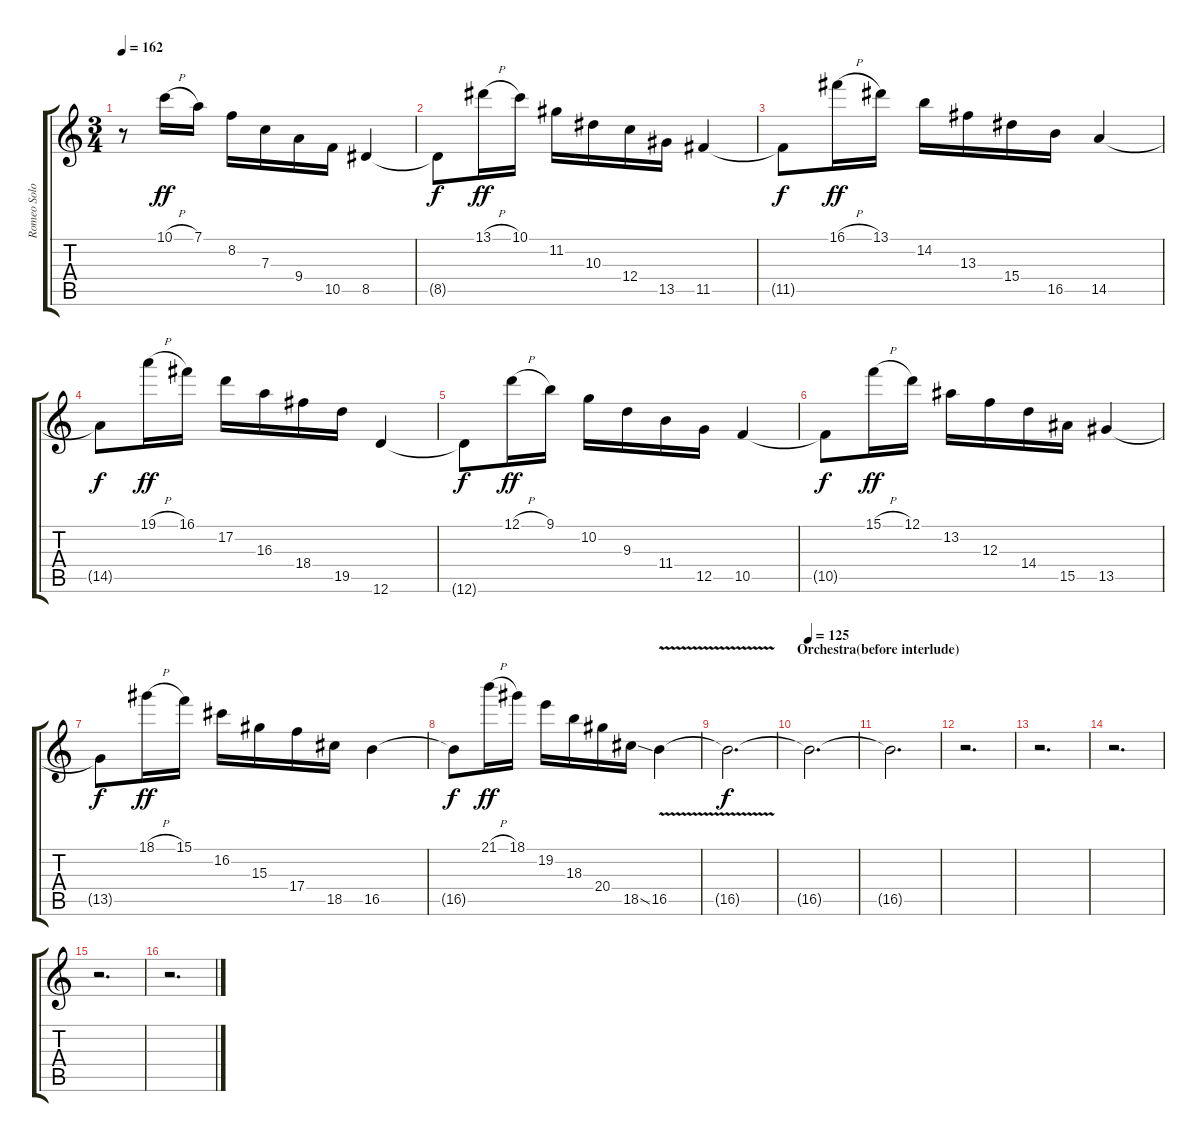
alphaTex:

\track ("Romeo Solo" "Romeo Solo") {instrument distortionguitar}
\staff {score tabs}
\tuning (D4 A3 F3 C3 G2 D2) {hide}
\ts (3 4)
\tempo 162
\clef g2
\ks c
r.8{dy ff} 10.1{h}.16 7.1.16 8.2.16 7.3.16 9.4.16 10.5.16 8.5.4 |
8.5{t}.8{dy f} 13.1{h}.16{dy ff} 10.1.16 11.2.16 10.3.16 12.4.16 13.5.16 11.5.4 |
11.5{t}.8{dy f} 16.1{h}.16{dy ff} 13.1.16 14.2.16 13.3.16 15.4.16 16.5.16 14.5.4 |
14.5{t}.8{dy f} 19.1{h}.16{dy ff} 16.1.16 17.2.16 16.3.16 18.4.16 19.5.16 12.6.4 |
12.6{t}.8{dy f} 12.1{h}.16{dy ff} 9.1.16 10.2.16 9.3.16 11.4.16 12.5.16 10.5.4 |
10.5{t}.8{dy f} 15.1{h}.16{dy ff} 12.1.16 13.2.16 12.3.16 14.4.16 15.5.16 13.5.4 |
13.5{t}.8{dy f} 18.1{h}.16{dy ff} 15.1.16 16.2.16 15.3.16 17.4.16 18.5.16 16.5.4 |
16.5{t}.8{dy f} 21.1{h}.16{dy ff} 18.1.16 19.2.16 18.3.16 20.4.16 18.5{ss}.16 16.5{v}.4 |
16.5{t}.2{d dy f} |
\section ("" "Orchestra(before interlude)")
\tempo 125
16.5{t}.2{d} |
16.5{t}.2{d} |
r.2{d} |
r.2{d} |
r.2{d} |
r.2{d} |
r.2{d}
